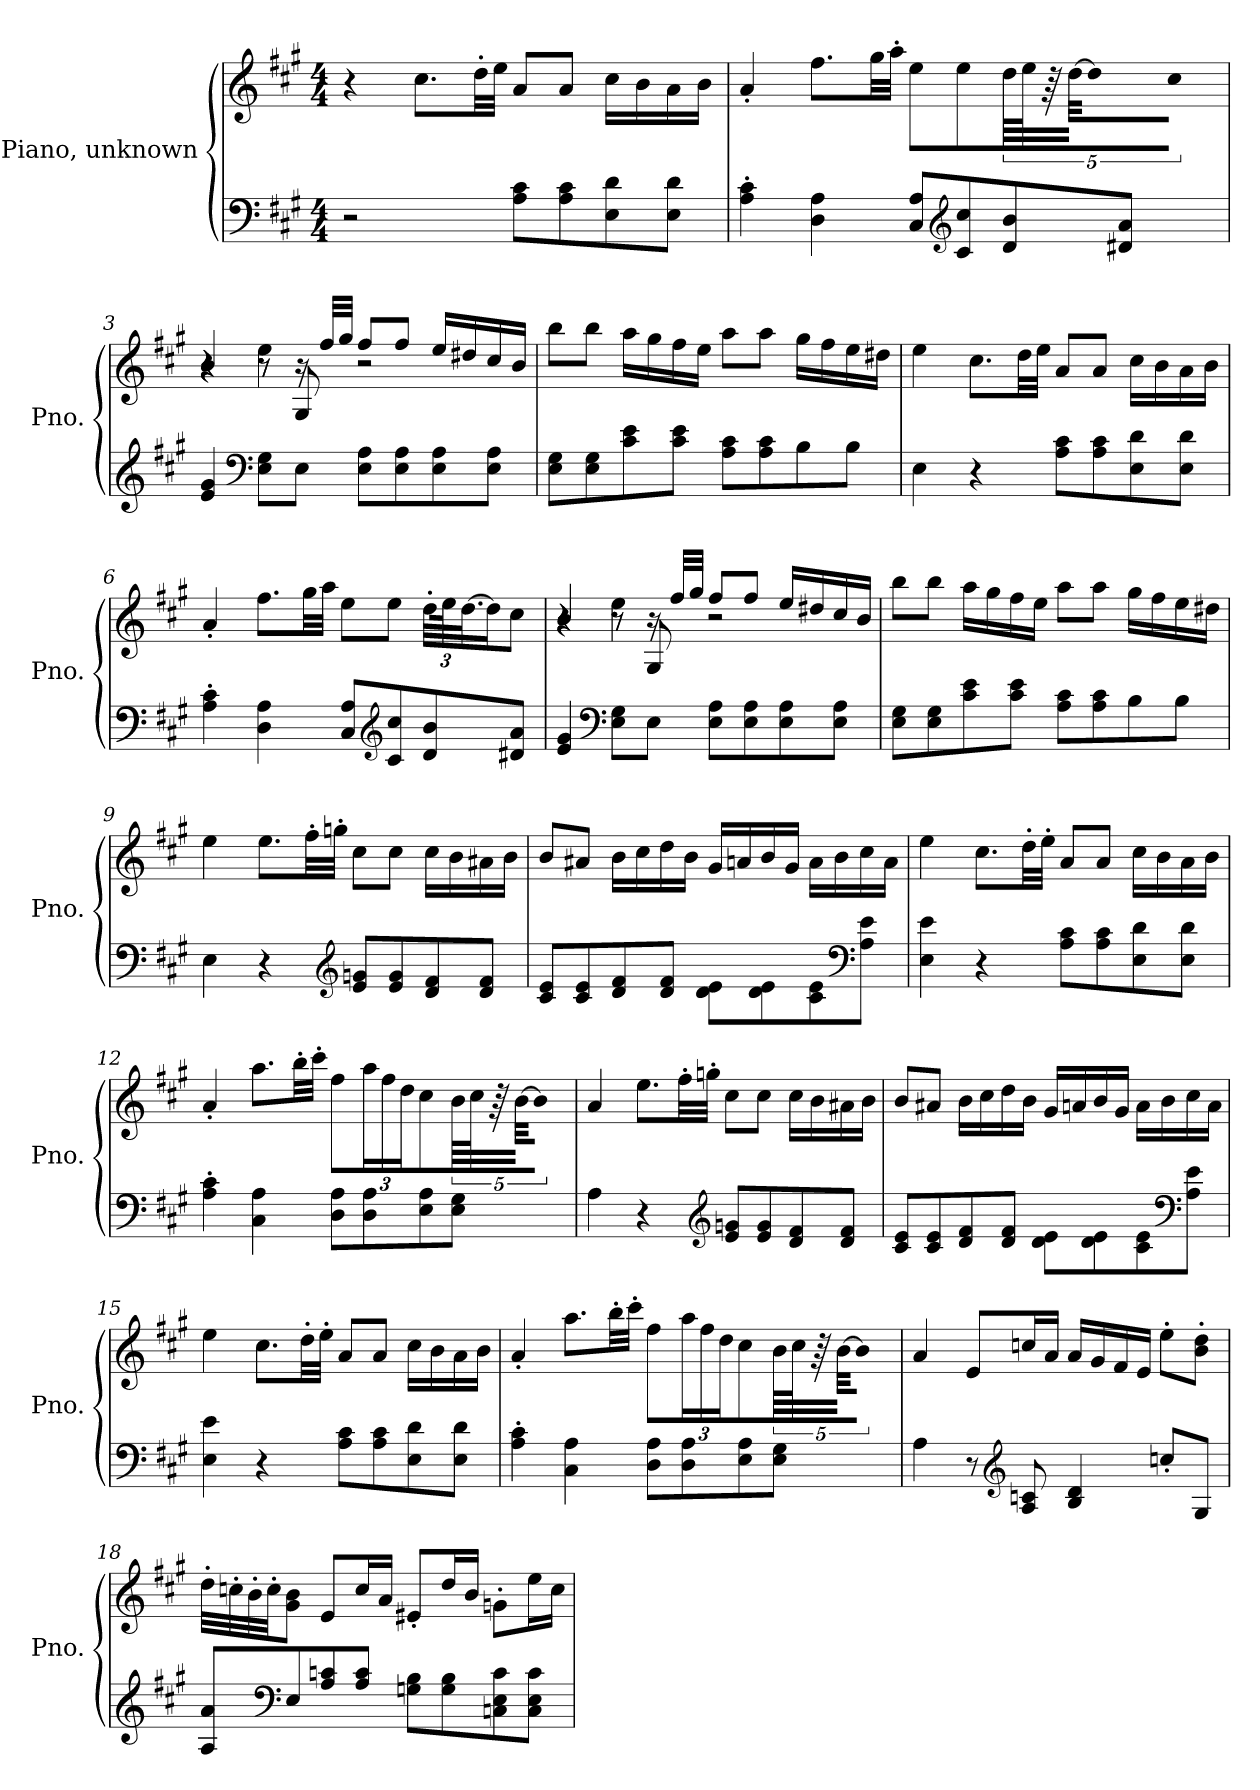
**kern	**kern
*part1	*part1
*staff2	*staff1
*I"Piano, unknown	*
*I'Pno.	*
*clefF4	*clefG2
*k[f#c#g#]	*k[f#c#g#]
*M4/4	*M4/4
*MM120	*MM120
=1	=1
2r	4r
.	8.cc#\L
.	32dd'\LL
.	32ee\JJJ
8A\ 8c#\L	8a/L
8A\ 8c#\	8a/J
8E\ 8d\	16cc#\LL
.	16b\
8E\ 8d\J	16a\
.	16b\JJ
=2	=2
4A\' 4c#\'	4a'/
4D\ 4A\	8.ff#\L
.	32gg#\LL
.	32aa'\JJJ
8C#/ 8A/L	8ee\L
*clefG2	*
8c#/ 8cc#/	8ee\
8d/ 8b/	80dd\LLL
.	80ee\JJJJ
.	80r
.	[40dd\KLL
.	16dd\J]
8d#X/ 8a/J	8cc#\J
=3	=3
*	*^
*	*	*^
4e/ 4g#/	4b/	4r	4r
*clefF4	*	*	*
8E\ 8G#\L	8r	4ee\	8r
8E\J	16r	.	8G#/
.	32ff#/LLL	.	.
.	32gg#/JJJ	.	.
8E\ 8A\L	8ff#/L	2r	2r
8E\ 8A\	8ff#/J	.	.
8E\ 8A\	16ee/LL	.	.
.	16dd#X/	.	.
8E\ 8A\J	16cc#/	.	.
.	16b/JJ	.	.
*	*v	*v	*v
!!LO:LB:g=z
=4	=4
8E\ 8G#\L	8bb\L
8E\ 8G#\	8bb\J
8c#\ 8e\	16aa\LL
.	16gg#\
8c#\ 8e\J	16ff#\
.	16ee\JJ
8A\ 8c#\L	8aa\L
8A\ 8c#\	8aa\J
8B\	16gg#\LL
.	16ff#\
8B\J	16ee\
.	16dd#X\JJ
=5	=5
4E\	4ee\
4r	8.cc#\L
.	32dd\LL
.	32ee\JJJ
8A\ 8c#\L	8a/L
8A\ 8c#\	8a/J
8E\ 8d\	16cc#\LL
.	16b\
8E\ 8d\J	16a\
.	16b\JJ
=6	=6
4A\' 4c#\'	4a'/
4D\ 4A\	8.ff#\L
.	32gg#\LL
.	32aa\JJJ
8C#/ 8A/L	8ee\L
*clefG2	*
8c#/ 8cc#/	8ee\J
*	*Xbrackettup
8d/ 8b/	48dd'\LLL
.	96ee\K
.	[48.dd\J
.	16dd\J]
8d#X/ 8a/J	8cc#\J
!!LO:LB:g=z
=7	=7
*	*^
*	*	*^
4e/ 4g#/	4b/	4r	4r
*clefF4	*	*	*
8E\ 8G#\L	8r	4ee\	8r
8E\J	16r	.	8G#/
.	32ff#/LLL	.	.
.	32gg#/JJJ	.	.
8E\ 8A\L	8ff#/L	2r	2r
8E\ 8A\	8ff#/J	.	.
8E\ 8A\	16ee/LL	.	.
.	16dd#X/	.	.
8E\ 8A\J	16cc#/	.	.
.	16b/JJ	.	.
*	*v	*v	*v
=8	=8
8E\ 8G#\L	8bb\L
8E\ 8G#\	8bb\J
8c#\ 8e\	16aa\LL
.	16gg#\
8c#\ 8e\J	16ff#\
.	16ee\JJ
8A\ 8c#\L	8aa\L
8A\ 8c#\	8aa\J
8B\	16gg#\LL
.	16ff#\
8B\J	16ee\
.	16dd#X\JJ
=9	=9
4E\	4ee\
4r	8.ee\L
.	32ff#'\LL
.	32ggn'\JJJ
*clefG2	*
8e/ 8gn/L	8cc#\L
8e/ 8g/	8cc#\J
8d/ 8f#/	16cc#\LL
.	16b\
8d/ 8f#/J	16a#X\
.	16b\JJ
!!LO:LB:g=z
=10	=10
8c#/ 8e/L	8b/L
8c#/ 8e/	8a#X/J
8d/ 8f#/	16b\LL
.	16cc#\
8d/ 8f#/J	16dd\
.	16b\JJ
8d\ 8e\L	16g#/LL
.	16an/
8d\ 8e\	16b/
.	16g#/JJ
8c#\ 8e\	16a\LL
.	16b\
*clefF4	*
8A\ 8e\J	16cc#\
.	16a\JJ
=11	=11
4E\ 4e\	4ee\
4r	8.cc#\L
.	32dd'\LL
.	32ee'\JJJ
8A\ 8c#\L	8a/L
8A\ 8c#\	8a/J
8E\ 8d\	16cc#\LL
.	16b\
8E\ 8d\J	16a\
.	16b\JJ
=12	=12
4A\' 4c#\'	4a'/
4C#\ 4A\	8.aa\L
.	32bb'\LL
.	32ccc#'\JJJ
8D\ 8A\L	8ff#\L
8D\ 8A\	24aa\L
.	24ff#\
.	24dd\J
8E\ 8A\	8cc#\
*	*brackettup
8E\ 8G#\J	80b\LLL
.	80cc#\JJJJ
.	80r
.	[40b\KLL
.	16b\JJ]
!!LO:LB:g=z
=13	=13
4A\	4a/
4r	8.ee\L
.	32ff#'\LL
.	32ggn'\JJJ
*clefG2	*
8e/ 8gn/L	8cc#\L
8e/ 8g/	8cc#\J
8d/ 8f#/	16cc#\LL
.	16b\
8d/ 8f#/J	16a#X\
.	16b\JJ
=14	=14
8c#/ 8e/L	8b/L
8c#/ 8e/	8a#X/J
8d/ 8f#/	16b\LL
.	16cc#\
8d/ 8f#/J	16dd\
.	16b\JJ
8d\ 8e\L	16g#/LL
.	16an/
8d\ 8e\	16b/
.	16g#/JJ
8c#\ 8e\	16a\LL
.	16b\
*clefF4	*
8A\ 8e\J	16cc#\
.	16a\JJ
=15	=15
4E\ 4e\	4ee\
4r	8.cc#\L
.	32dd'\LL
.	32ee'\JJJ
8A\ 8c#\L	8a/L
8A\ 8c#\	8a/J
8E\ 8d\	16cc#\LL
.	16b\
8E\ 8d\J	16a\
.	16b\JJ
!!LO:LB:g=z
=16	=16
4A\' 4c#\'	4a'/
4C#\ 4A\	8.aa\L
.	32bb'\LL
.	32ccc#'\JJJ
8D\ 8A\L	8ff#\L
*	*Xbrackettup
8D\ 8A\	24aa\L
.	24ff#\
.	24dd\J
8E\ 8A\	8cc#\
*	*brackettup
8E\ 8G#\J	80b\LLL
.	80cc#\JJJJ
.	80r
.	[40b\KLL
.	16b\JJ]
=17	=17
4A\	4a/
8r	8e/L
*clefG2	*
8A/ 8cn/	16ccn/L
.	16a/JJ
4B/ 4d/	16a/LL
.	16g#/
.	16f#/
.	16e/JJ
8ccn'/L	8ee'\L
8G#/J	8b\' 8dd\'J
!!LO:PB:g=z
=18	=18
8A/ 8a/L	32dd'\LLL
.	32ccn'\
.	32b'\
.	32cc'\JJ
*clefF4	*
8E/	8g#\ 8b\J
8A/ 8cn/	8e/L
8A/ 8c/J	16cc/L
.	16a/JJ
8Gn\ 8B\L	8e#X'/L
8G\ 8B\	16dd/L
.	16b/JJ
8Cn\ 8E\ 8c\	8gn'\L
8C\ 8E\ 8c\J	16ee\L
.	16cc\JJ
=	=
*-	*-
